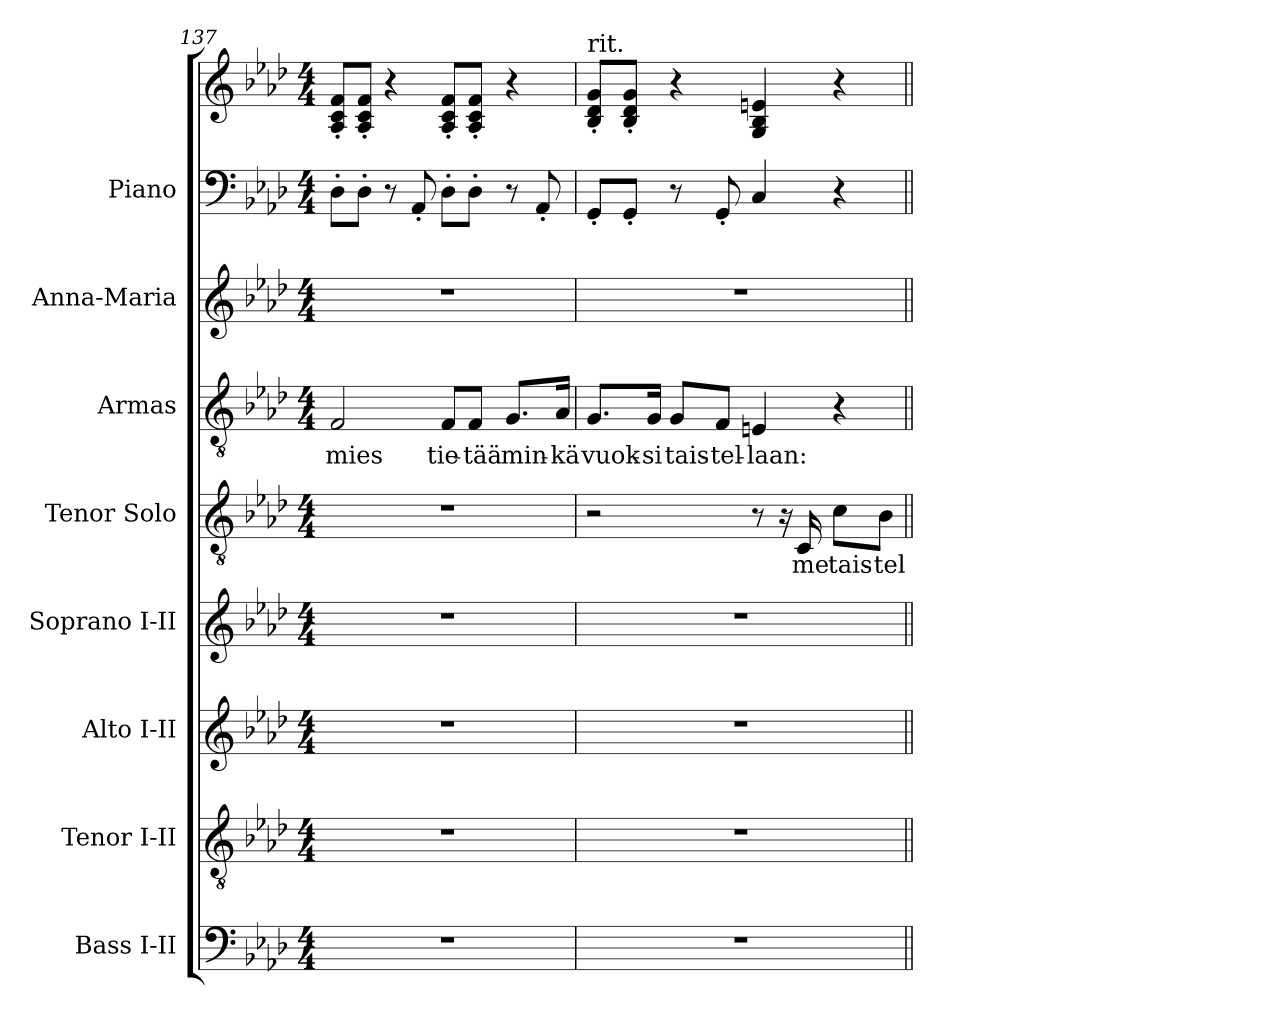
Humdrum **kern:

**kern	**kern	**kern	**kern	**kern	**text	**kern	**text	**kern	**kern	**kern
*part8	*part7	*part6	*part5	*part4	*part4	*part3	*part3	*part2	*part1	*part1
*staff9	*staff8	*staff7	*staff6	*staff5	*staff5	*staff4	*staff4	*staff3	*staff2	*staff1
*I"Bass I-II	*I"Tenor I-II	*I"Alto I-II	*I"Soprano I-II	*I"Tenor Solo	*	*I"Armas	*	*I"Anna-Maria	*I"Piano	*
*I'B.	*I'T.	*I'A.	*I'S.	*I'T. Solo	*	*I'Armas	*	*I'A-M	*I'Pno.	*
*clefF4	*clefGv2	*clefG2	*clefG2	*clefGv2	*	*clefGv2	*	*clefG2	*clefF4	*clefG2
*	*ITrd7c12	*	*	*ITrd7c12	*	*ITrd7c12	*	*	*	*
*k[b-e-a-d-]	*k[b-e-a-d-]	*k[b-e-a-d-]	*k[b-e-a-d-]	*k[b-e-a-d-]	*	*k[b-e-a-d-]	*	*k[b-e-a-d-]	*k[b-e-a-d-]	*k[b-e-a-d-]
*A-:	*A-:	*A-:	*A-:	*A-:	*	*A-:	*	*A-:	*A-:	*A-:
*M4/4	*M4/4	*M4/4	*M4/4	*M4/4	*	*M4/4	*	*M4/4	*M4/4	*M4/4
=137	=137	=137	=137	=137	=137	=137	=137	=137	=137	=137
!	!	!	!	!	!	!	!LO:LY:b:color=#000000	!	!	!
1r	1r	1r	1r	1r	.	2FFi/	mies	1r	8D-'i\L	8A-i/' 8ci' 8fi'L
.	.	.	.	.	.	.	.	.	8D-'i\J	8A-i/' 8ci' 8fi'J
.	.	.	.	.	.	.	.	.	8r	4r
.	.	.	.	.	.	.	.	.	8AA-'i/	.
!	!	!	!	!	!	!	!LO:LY:b:color=#000000	!	!	!
.	.	.	.	.	.	8FFi/L	tie-	.	8D-'i\L	8A-i/' 8ci' 8fi'L
!	!	!	!	!	!	!	!LO:LY:b:color=#000000	!	!	!
.	.	.	.	.	.	8FFi/J	-tää	.	8D-'i\J	8A-i/' 8ci' 8fi'J
!	!	!	!	!	!	!	!LO:LY:b:color=#000000	!	!	!
.	.	.	.	.	.	8.GGi/L	min-	.	8r	4r
.	.	.	.	.	.	.	.	.	8AA-'i/	.
!	!	!	!	!	!	!	!LO:LY:b:color=#000000	!	!	!
.	.	.	.	.	.	16AA-i/Jk	-kä	.	.	.
=138	=138	=138	=138	=138	=138	=138	=138	=138	=138	=138
!	!	!	!	!	!	!	!	!	!	!LO:TX:t=rit.
!	!	!	!	!	!	!	!LO:LY:b:color=#000000	!	!	!
1r	1r	1r	1r	2r	.	8.GGi/L	vuok-	1r	8GG'i/L	8B-i/' 8d-i' 8gi'L
.	.	.	.	.	.	.	.	.	8GG'i/J	8B-i/' 8d-i' 8gi'J
!	!	!	!	!	!	!	!LO:LY:b:color=#000000	!	!	!
.	.	.	.	.	.	16GGi/Jk	-si	.	.	.
!	!	!	!	!	!	!	!LO:LY:b:color=#000000	!	!	!
.	.	.	.	.	.	8GGi/L	tais-	.	8r	4r
!	!	!	!	!	!	!	!LO:LY:b:color=#000000	!	!	!
.	.	.	.	.	.	8FFi/J	-tel-	.	8GG'i/	.
!	!	!	!	!	!	!	!LO:LY:b:color=#000000	!	!	!
.	.	.	.	8r	.	4EEni/	-laan:	.	4Ci/	4Gi/ 4B-i 4eni
.	.	.	.	16r	.	.	.	.	.	.
!	!	!	!	!	!LO:LY:b:color=#000000	!	!	!	!	!
.	.	.	.	16CCi/	me	.	.	.	.	.
!	!	!	!	!	!LO:LY:b:color=#000000	!	!	!	!	!
.	.	.	.	8Ci\L	tais-	4r	.	.	4r	4r
!	!	!	!	!	!LO:LY:b:color=#000000	!	!	!	!	!
.	.	.	.	8BB-i\J	-tel-	.	.	.	.	.
=||	=||	=||	=||	=||	=||	=||	=||	=||	=||	=||
*-	*-	*-	*-	*-	*-	*-	*-	*-	*-	*-
